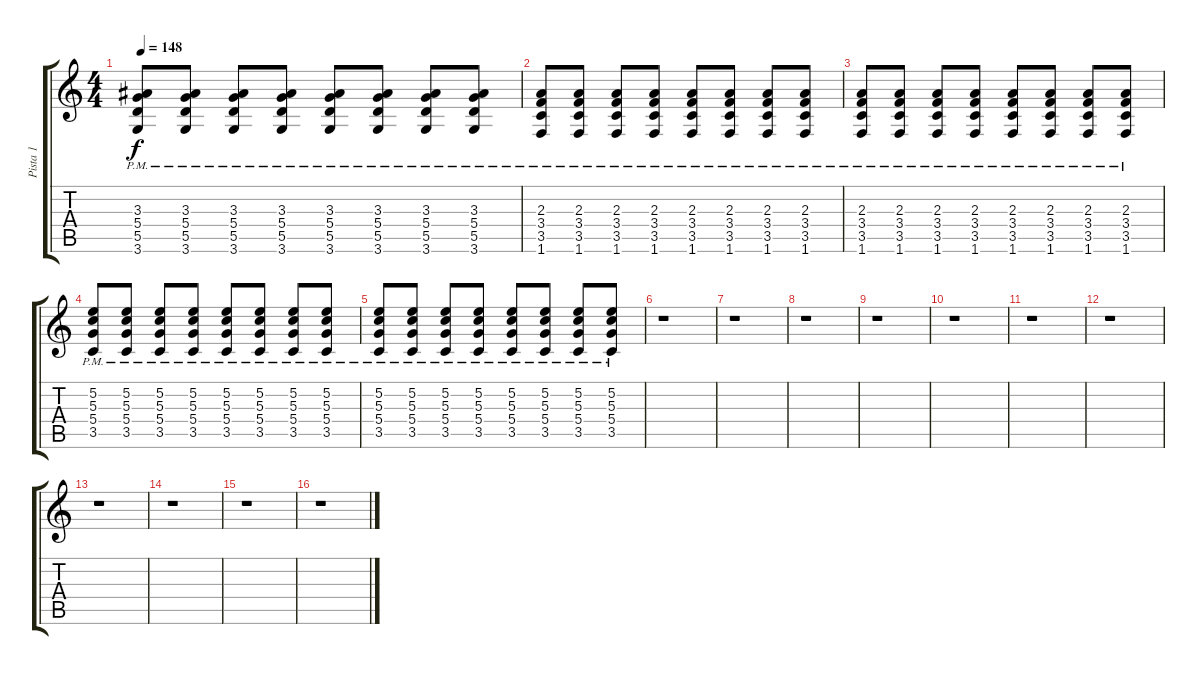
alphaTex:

\track ("Pista 1" "Pista 1") {instrument electricguitarclean}
\staff {score tabs}
\tuning (E4 B3 G3 D3 A2 E2) {hide}
\ts (4 4)
\tempo 148
\clef g2
\ks c
(3.3{pm} 5.4{pm} 5.5{pm} 3.6{pm}).8{dy f} (3.3{pm} 5.4{pm} 5.5{pm} 3.6{pm}).8 (3.3{pm} 5.4{pm} 5.5{pm} 3.6{pm}).8 (3.3{pm} 5.4{pm} 5.5{pm} 3.6{pm}).8 (3.3{pm} 5.4{pm} 5.5{pm} 3.6{pm}).8 (3.3{pm} 5.4{pm} 5.5{pm} 3.6{pm}).8 (3.3{pm} 5.4{pm} 5.5{pm} 3.6{pm}).8 (3.3{pm} 5.4{pm} 5.5{pm} 3.6{pm}).8 |
(2.3{pm} 3.4{pm} 3.5{pm} 1.6{pm}).8 (2.3{pm} 3.4{pm} 3.5{pm} 1.6{pm}).8 (2.3{pm} 3.4{pm} 3.5{pm} 1.6{pm}).8 (2.3{pm} 3.4{pm} 3.5{pm} 1.6{pm}).8 (2.3{pm} 3.4{pm} 3.5{pm} 1.6{pm}).8 (2.3{pm} 3.4{pm} 3.5{pm} 1.6{pm}).8 (2.3{pm} 3.4{pm} 3.5{pm} 1.6{pm}).8 (2.3{pm} 3.4{pm} 3.5{pm} 1.6{pm}).8 |
(2.3{pm} 3.4{pm} 3.5{pm} 1.6{pm}).8 (2.3{pm} 3.4{pm} 3.5{pm} 1.6{pm}).8 (2.3{pm} 3.4{pm} 3.5{pm} 1.6{pm}).8 (2.3{pm} 3.4{pm} 3.5{pm} 1.6{pm}).8 (2.3{pm} 3.4{pm} 3.5{pm} 1.6{pm}).8 (2.3{pm} 3.4{pm} 3.5{pm} 1.6{pm}).8 (2.3{pm} 3.4{pm} 3.5{pm} 1.6{pm}).8 (2.3{pm} 3.4{pm} 3.5{pm} 1.6{pm}).8 |
(5.2{pm} 5.3{pm} 5.4{pm} 3.5{pm}).8 (5.2{pm} 5.3{pm} 5.4{pm} 3.5{pm}).8 (5.2{pm} 5.3{pm} 5.4{pm} 3.5{pm}).8 (5.2{pm} 5.3{pm} 5.4{pm} 3.5{pm}).8 (5.2{pm} 5.3{pm} 5.4{pm} 3.5{pm}).8 (5.2{pm} 5.3{pm} 5.4{pm} 3.5{pm}).8 (5.2{pm} 5.3{pm} 5.4{pm} 3.5{pm}).8 (5.2{pm} 5.3{pm} 5.4{pm} 3.5{pm}).8 |
(5.2{pm} 5.3{pm} 5.4{pm} 3.5{pm}).8 (5.2{pm} 5.3{pm} 5.4{pm} 3.5{pm}).8 (5.2{pm} 5.3{pm} 5.4{pm} 3.5{pm}).8 (5.2{pm} 5.3{pm} 5.4{pm} 3.5{pm}).8 (5.2{pm} 5.3{pm} 5.4{pm} 3.5{pm}).8 (5.2{pm} 5.3{pm} 5.4{pm} 3.5{pm}).8 (5.2{pm} 5.3{pm} 5.4{pm} 3.5{pm}).8 (5.2{pm} 5.3{pm} 5.4{pm} 3.5{pm}).8 |
r.1 |
r.1 |
r.1 |
r.1 |
r.1 |
r.1 |
r.1 |
r.1 |
r.1 |
r.1 |
r.1
